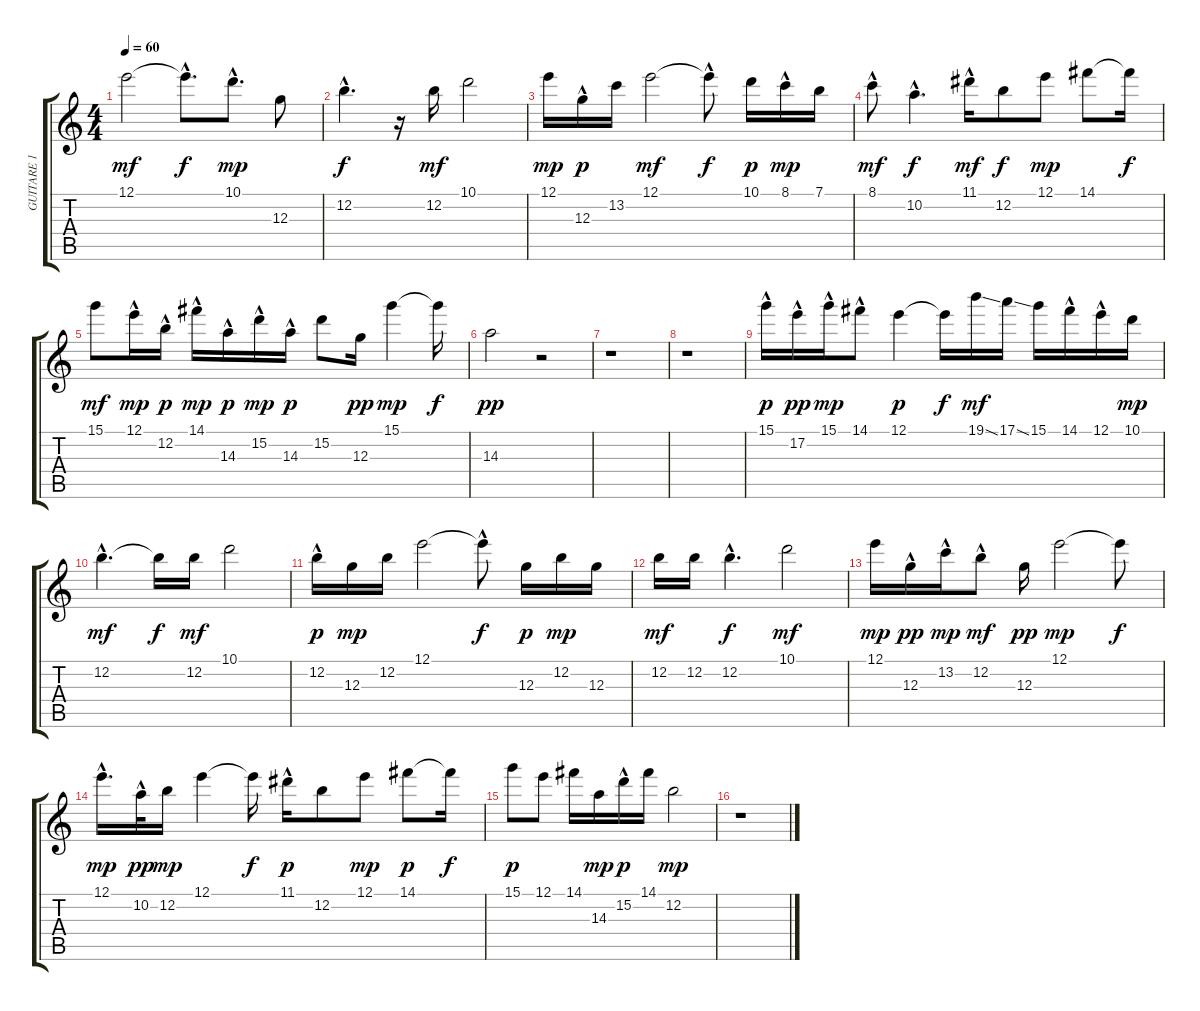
\track ("GUITARE 1" "GUITARE 1") {instrument electricguitarjazz}
\staff {score tabs}
\tuning (E4 B3 G3 D3 A2 E2) {hide}
\ts (4 4)
\tempo 60
\clef g2
\ks c
12.1.2{dy mf} 12.1{hac t}.8{d dy f} 10.1{hac}.8{d dy mp} 12.3.8 |
12.2{hac}.4{d dy f} r.16 12.2.16{dy mf} 10.1.2 |
12.1.16{dy mp} 12.3{hac}.16{dy p} 13.2.16 12.1.2{dy mf} 12.1{hac t}.8{dy f} 10.1.16{dy p} 8.1{hac}.16{dy mp} 7.1.16 |
8.1{hac}.8{dy mf} 10.2{hac}.4{d dy f} 11.1{hac}.16{dy mf} 12.2.8{dy f} 12.1.8{dy mp} 14.1.8 14.1{t}.16{dy f} |
15.1.8{dy mf} 12.1{hac}.16{dy mp} 12.2{hac}.16{dy p} 14.1{hac}.16{dy mp} 14.3{hac}.16{dy p} 15.2{hac}.16{dy mp} 14.3{hac}.16{dy p} 15.2.8 12.3.16{dy pp} 15.1.4{dy mp} 15.1{t}.16{dy f} |
14.3.2{dy pp} r.2 |
r.1 |
r.1 |
15.1{hac}.16{dy p} 17.2{hac}.16{dy pp} 15.1{hac}.16{dy mp} 14.1{hac}.8 12.1.4{dy p} 12.1{t}.16{dy f} 19.1{ss}.16{dy mf} 17.1{ss}.16 15.1.16 14.1{hac}.16 12.1{hac}.16 10.1.16{dy mp} |
12.2{hac}.4{d dy mf} 12.2{t}.16{dy f} 12.2.16{dy mf} 10.1.2 |
12.2{hac}.16{dy p} 12.3.16{dy mp} 12.2.16 12.1.2 12.1{hac t}.8{dy f} 12.3.16{dy p} 12.2.16{dy mp} 12.3.16 |
12.2.16{dy mf} 12.2.16 12.2{hac}.4{d dy f} 10.1.2{dy mf} |
12.1.16{dy mp} 12.3{hac}.16{dy pp} 13.2{hac}.16{dy mp} 12.2{hac}.8{dy mf} 12.3.16{dy pp} 12.1.2{dy mp} 12.1{t}.8{dy f} |
12.1{hac}.16{d dy mp} 10.2{hac}.32{dy pp} 12.2.16{dy mp} 12.1.4 12.1{t}.16{dy f} 11.1{hac}.16{dy p} 12.2.8 12.1.8{dy mp} 14.1.8{dy p} 14.1{t}.16{dy f} |
15.1.8{dy p} 12.1.8 14.1.16 14.3.16{dy mp} 15.2{hac}.16{dy p} 14.1.16 12.2.2{dy mp} |
r.1
